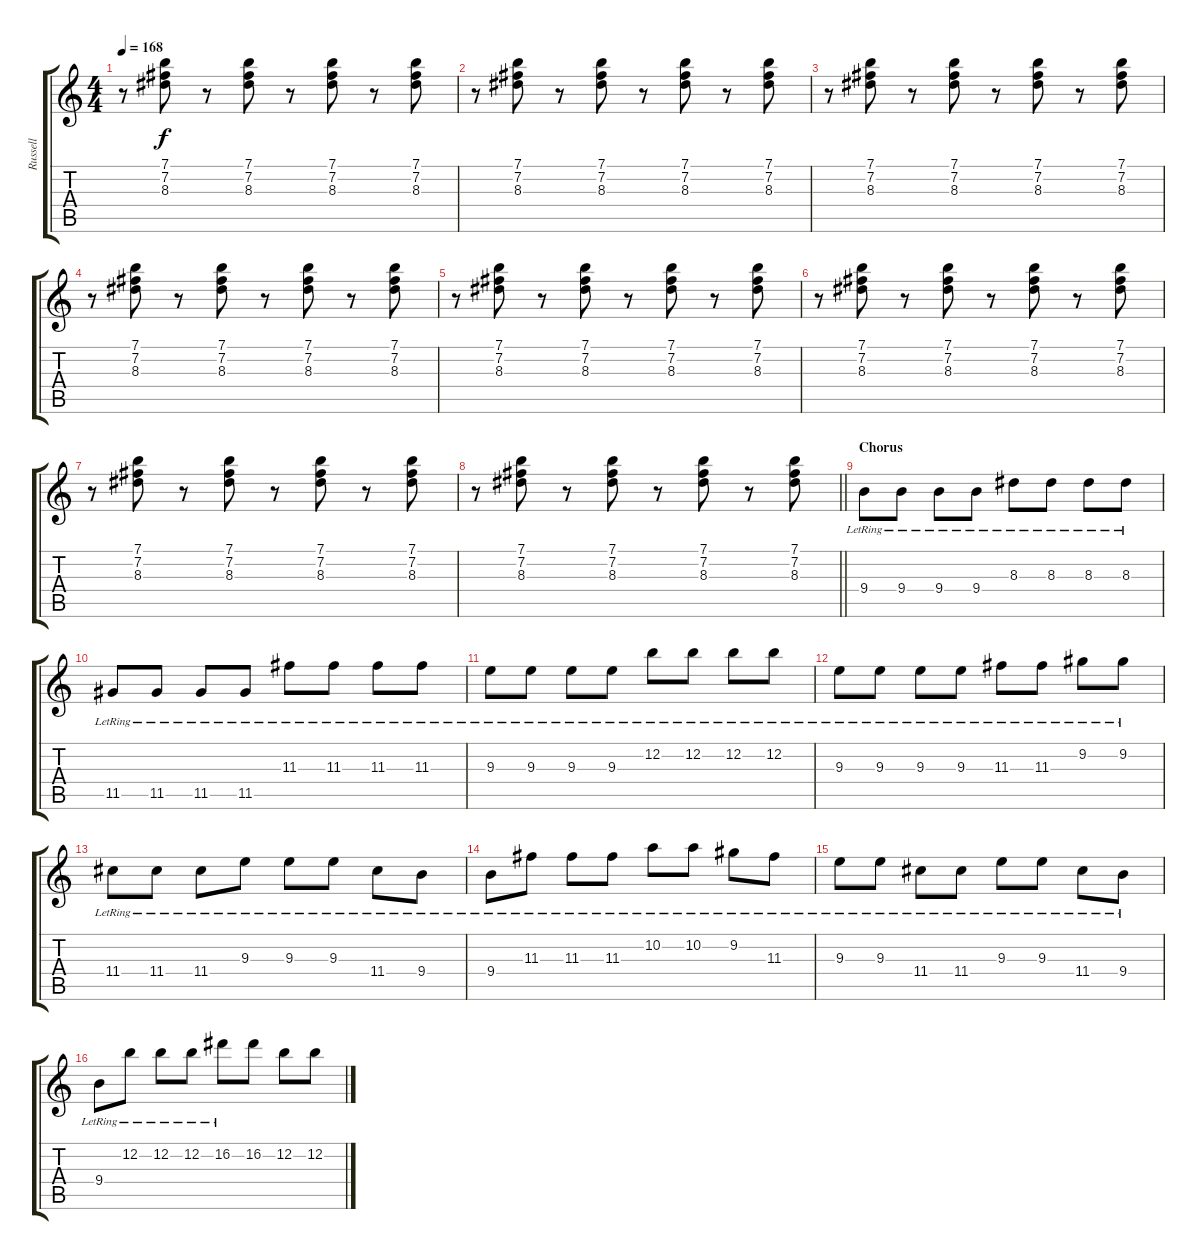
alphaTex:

\track ("Russell" "Russell") {instrument acousticguitarsteel}
\staff {score tabs}
\tuning (E4 B3 G3 D3 A2 E2) {hide}
\ts (4 4)
\tempo 168
\clef g2
\ks c
r.8{dy f} (7.1 7.2 8.3).8 r.8 (7.1 7.2 8.3).8 r.8 (7.1 7.2 8.3).8 r.8 (7.1 7.2 8.3).8 |
r.8 (7.1 7.2 8.3).8 r.8 (7.1 7.2 8.3).8 r.8 (7.1 7.2 8.3).8 r.8 (7.1 7.2 8.3).8 |
r.8 (7.1 7.2 8.3).8 r.8 (7.1 7.2 8.3).8 r.8 (7.1 7.2 8.3).8 r.8 (7.1 7.2 8.3).8 |
r.8 (7.1 7.2 8.3).8 r.8 (7.1 7.2 8.3).8 r.8 (7.1 7.2 8.3).8 r.8 (7.1 7.2 8.3).8 |
r.8 (7.1 7.2 8.3).8 r.8 (7.1 7.2 8.3).8 r.8 (7.1 7.2 8.3).8 r.8 (7.1 7.2 8.3).8 |
r.8 (7.1 7.2 8.3).8 r.8 (7.1 7.2 8.3).8 r.8 (7.1 7.2 8.3).8 r.8 (7.1 7.2 8.3).8 |
r.8 (7.1 7.2 8.3).8 r.8 (7.1 7.2 8.3).8 r.8 (7.1 7.2 8.3).8 r.8 (7.1 7.2 8.3).8 |
\barLineRight lightlight
r.8 (7.1 7.2 8.3).8 r.8 (7.1 7.2 8.3).8 r.8 (7.1 7.2 8.3).8 r.8 (7.1 7.2 8.3).8 |
\section ("" "Chorus")
9.4{lr}.8{volume 15 balance 8 instrument electricguitarclean} 9.4{lr}.8 9.4{lr}.8 9.4{lr}.8 8.3{lr}.8 8.3{lr}.8 8.3{lr}.8 8.3{lr}.8 |
11.5{lr}.8 11.5{lr}.8 11.5{lr}.8 11.5{lr}.8 11.3{lr}.8 11.3{lr}.8 11.3{lr}.8 11.3{lr}.8 |
9.3{lr}.8 9.3{lr}.8 9.3{lr}.8 9.3{lr}.8 12.2{lr}.8 12.2{lr}.8 12.2{lr}.8 12.2{lr}.8 |
9.3{lr}.8 9.3{lr}.8 9.3{lr}.8 9.3{lr}.8 11.3{lr}.8 11.3{lr}.8 9.2{lr}.8 9.2{lr}.8 |
11.4{lr}.8 11.4{lr}.8 11.4{lr}.8 9.3{lr}.8 9.3{lr}.8 9.3{lr}.8 11.4{lr}.8 9.4{lr}.8 |
9.4{lr}.8 11.3{lr}.8 11.3{lr}.8 11.3{lr}.8 10.2{lr}.8 10.2{lr}.8 9.2{lr}.8 11.3{lr}.8 |
9.3{lr}.8 9.3{lr}.8 11.4{lr}.8 11.4{lr}.8 9.3{lr}.8 9.3{lr}.8 11.4{lr}.8 9.4{lr}.8 |
9.4{lr}.8 12.2{lr}.8 12.2{lr}.8 12.2{lr}.8 16.2{lr}.8 16.2.8 12.2.8 12.2.8
